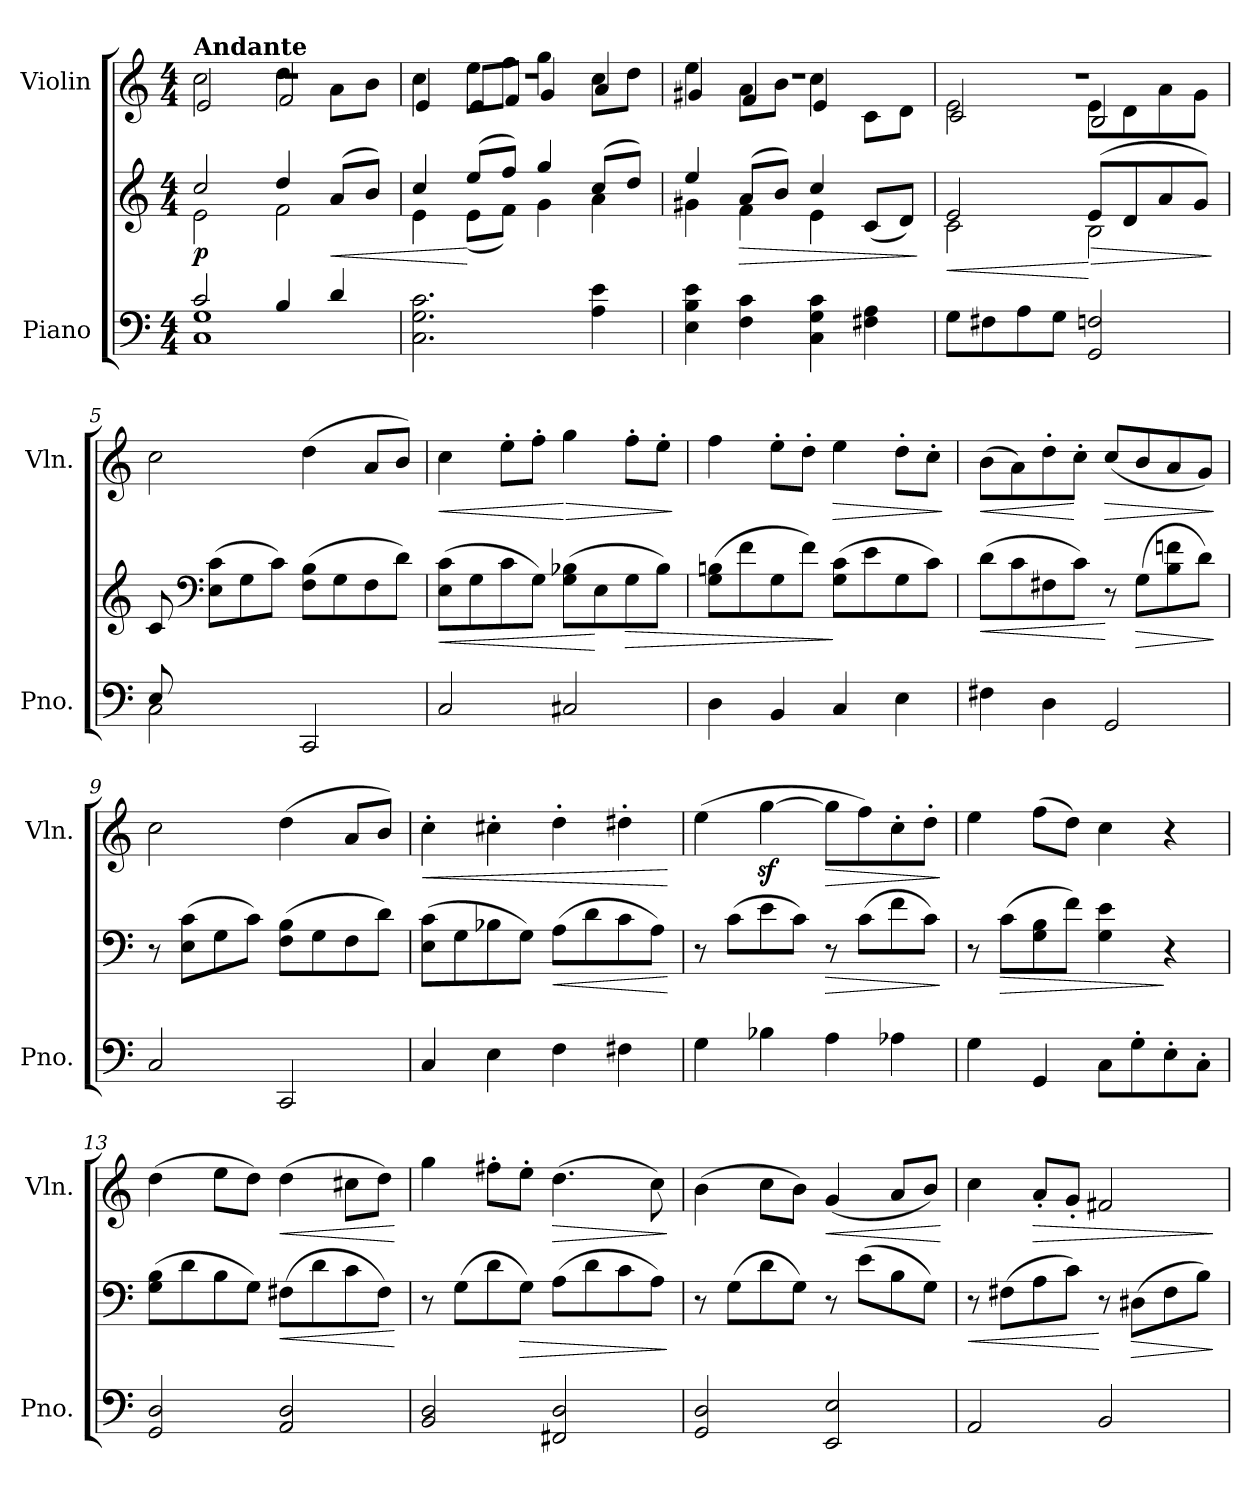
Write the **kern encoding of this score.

**kern	**kern	**dynam	**kern	**dynam
*part2	*part2	*part2	*part1	*part1
*staff3	*staff2	*staff2/3	*staff1	*staff1
*I"Piano	*	*	*I"Violin	*
*I'Pno.	*	*	*I'Vln.	*
*	*	*	*stria5	*
*clefF4	*clefG2	*	*clefG2	*
*k[]	*k[]	*	*k[]	*
*M4/4	*M4/4	*	*M4/4	*
=1	=1	=1	=1	=1
*^	*^	*	*^	*
*	*	*	*	*	*	*^	*
!	!	!	!	!	!LO:TX:a:B:t=Andante	!	!	!
!	!	!	!	!LO:DY:b	!	!	!	!
2c/	1C 1G	2cc/	2e\	p	1r	2cc	2e	.
4B/	.	4dd/	2f\	.	.	4dd	2f	.
!	!	!	!	!LO:HP:b	!	!	!	!
4d/	.	(8a/L	.	<	.	8aL	.	.
.	.	8b/J)	.	.	.	8bJ	.	.
*v	*v	*	*	*	*	*	*	*
=2	=2	=2	=2	=2	=2	=2	=2
2.C\ 2.G\ 2.c\	4cc/	4e\	.	1r	4cc	4e	.
.	(8ee/L	(8e\L	[	.	8eeL	8eL	.
.	8ff/J)	8f\J)	.	.	8ffJ	8fJ	.
.	4gg/	4g\	.	.	4gg	4g	.
4A\ 4e\	(8cc/L	4a\	.	.	8ccL	4a	.
.	8dd/J)	.	.	.	8ddJ	.	.
=3	=3	=3	=3	=3	=3	=3	=3
4E\ 4B\ 4e\	4ee/	4g#X\	.	1r	4ee	4g#X	.
!	!	!	!LO:HP:b	!	!	!	!
4F\ 4c\	(8a/L	4f\	>	.	8aL	4f	.
.	8b/J)	.	.	.	8bJ	.	.
4C\ 4G\ 4c\	4cc/	4e\	.	.	4cc	4e	.
4F#X\ 4A\	(8c/L	4ryy	.	.	8cL	4ryy	.
.	8d/J)	.	.	.	8dJ	.	.
*	*v	*v	*	*	*	*	*
*	*	*	*v	*v	*v	*
.	.	]	.	.
=4	=4	=4	=4	=4
!	!	!LO:HP:b	!	!
*	*^	*	*^	*
*	*	*	*	*	*^	*
8G\L	2e/	2c\	<	1r	2e	2c	.
8F#X\	.	.	.	.	.	.	.
8A\	.	.	.	.	.	.	.
8G\J	.	.	.	.	.	.	.
!	!	!	!LO:HP:n=1:b	!	!	!	!
2GG/ 2Fn/	(8e/L	2B\	[ >	.	8eL	2B	.
.	8d/	.	.	.	8d	.	.
.	8a/	.	.	.	8a	.	.
.	8g/J)	.	.	.	8gJ	.	.
*	*v	*v	*	*	*	*	*
*	*	*	*v	*v	*v	*
.	.	]	.	.
=5	=5	=5	=5	=5
*^	*	*	*	*
!	!	!	!	!	!LO:DY:b
!	!	!	!	!	!LO:DY:n=1:b
8E/	2C\	8c/	.	2cc\	other-dynamics p
*	*	*clefF4	*	*	*
8ryy	.	(8E\ 8c\L	.	.	.
4ryy	.	8G\	.	.	.
.	.	8c\J)	.	.	.
2ryy	2CC/	(8F\ 8B\L	.	(4dd\	.
.	.	8G\	.	.	.
.	.	8F\	.	8a/L	.
.	.	8d\J)	.	8b/J)	.
*v	*v	*	*	*	*
!!LO:LB:g=z
=6	=6	=6	=6	=6
!	!	!LO:HP:b	!	!LO:HP:b
2C/	(8E\ 8c\L	<	4cc\	<
.	8G\	.	.	.
.	8c\	.	8ee'\L	.
.	8G\J)	.	8ff'\J	.
!	!	!	!	!LO:HP:n=1:b
2C#X/	(8G\ 8B-X\L	.	4gg\	[ >
.	8E\	[	.	.
!	!	!LO:HP:b	!	!
.	8G\	>	8ff'\L	.
.	8B-\J)	.	8ee'\J	.
.	.	.	.	]
=7	=7	=7	=7	=7
4D\	(8G\ 8Bn\L	.	4ff\	.
.	8f\	.	.	.
4BB/	8G\	.	8ee'\L	.
.	8f\J)	.	8dd'\J	.
!	!	!	!	!LO:HP:b
4C/	(8G\ 8c\L	]	4ee\	>
.	8e\	.	.	.
4E\	8G\	.	8dd'\L	.
.	8c\J)	.	8cc'\J	.
.	.	.	.	]
=8	=8	=8	=8	=8
!	!	!LO:HP:b	!	!LO:HP:b
4F#X\	(8d\L	<	(8b\L	<
.	8c\	.	8a\)	.
4D\	8F#X\	.	8dd'\	.
.	8c\J)	.	8cc'\J	[
!	!	!	!	!LO:HP:b
2GG/	8r	[	(8cc/L	>
!	!	!LO:HP:b	!	!
.	(8G\L	>	8b/	.
.	8B\ 8fn\	.	8a/	.
.	8d\J)	.	8g/J)	.
.	.	]	.	]
=9	=9	=9	=9	=9
2C/	8r	.	2cc\	.
.	(8E\ 8c\L	.	.	.
.	8G\	.	.	.
.	8c\J)	.	.	.
2CC/	(8F\ 8B\L	.	(4dd\	.
.	8G\	.	.	.
.	8F\	.	8a/L	.
.	8d\J)	.	8b/J)	.
!!LO:LB:g=z
=10	=10	=10	=10	=10
!	!	!	!	!LO:HP:b
4C/	(8E\ 8c\L	.	4cc'\	<
.	8G\	.	.	.
4E\	8B-X\	.	4cc#X'\	.
.	8G\J)	.	.	.
!	!	!LO:HP:b	!	!
4F\	(8A\L	<	4dd'\	.
.	8d\	.	.	.
4F#X\	8c\	.	4dd#X'\	.
.	8A\J)	.	.	.
.	.	[	.	[
=11	=11	=11	=11	=11
4G\	8r	.	(4ee\	.
.	(8c\L	.	.	.
4B-X\	8e\	.	[4ggz<\	.
.	8c\J)	.	.	.
!	!	!LO:HP:b	!	!LO:HP:b
4A\	8r	>	8gg\L]	>
.	(8c\L	.	8ff\)	.
4A-X\	8f\	.	8cc'\	.
.	8c\J)	.	8dd'\J	.
.	.	]	.	]
=12	=12	=12	=12	=12
4G\	8r	.	4ee\	.
!	!	!LO:HP:b	!	!
.	(8c\L	>	.	.
4GG/	8G\ 8B\	.	(8ff\L	.
.	8f\J)	.	8dd\J)	.
8C\L	4G\ 4e\	.	4cc\	.
8G'\	.	.	.	.
8E'\	4r	]	4r	.
8C'\J	.	.	.	.
=13	=13	=13	=13	=13
2GG/ 2D/	(8G\ 8B\L	.	(4dd\	.
.	8d\	.	.	.
.	8B\	.	8ee\L	.
.	8G\J)	.	8dd\J)	.
!	!	!LO:HP:b	!	!LO:HP:b
2AA/ 2D/	(8F#X\L	<	(4dd\	<
.	8d\	.	.	.
.	8c\	.	8cc#X\L	.
.	8F#\J)	.	8dd\J)	.
.	.	[	.	[
!!LO:PB:g=z
=14	=14	=14	=14	=14
2BB/ 2D/	8r	.	4gg\	.
.	(8G\L	.	.	.
.	8d\	.	8ff#X'\L	.
!	!	!LO:HP:b	!	!
.	8G\J)	>	8ee'\J	.
!	!	!	!	!LO:HP:b
2FF#X/ 2D/	(8A\L	.	(4.dd\	>
.	8d\	.	.	.
.	8c\	.	.	.
.	8A\J)	.	8cc\)	.
.	.	]	.	]
=15	=15	=15	=15	=15
2GG/ 2D/	8r	.	(4b\	.
.	(8G\L	.	.	.
.	8d\	.	8cc\L	.
.	8G\J)	.	8b\J)	.
!	!	!	!	!LO:HP:b
2EE/ 2E/	8r	.	(4g/	<
.	(8e\L	.	.	.
.	8B\	.	8a/L	.
.	8G\J)	.	8b/J)	.
.	.	.	.	[
=16	=16	=16	=16	=16
!	!	!LO:HP:b	!	!
2AA/	8r	<	4cc\	.
.	(8F#X\L	.	.	.
!	!	!	!	!LO:HP:b
.	8A\	.	8a'/L	>
.	8c\J)	.	8g'/J	.
2BB/	8r	[	2f#X/	.
!	!	!LO:HP:b	!	!
.	(8D#X\L	>	.	.
.	8F#\	.	.	.
.	8B\J)	.	.	.
.	.	]	.	]
=	=	=	=	=
*-	*-	*-	*-	*-
